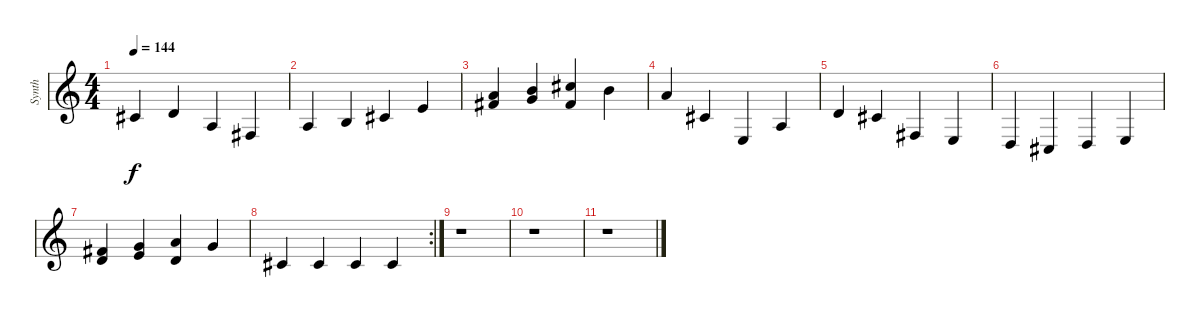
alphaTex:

\track ("Synth" "Synth") {instrument acousticgrandpiano}
\staff {score}
\tuning (D4 A3 F3 C3 G2 D2) {hide}
\ts (4 4)
\tempo 144
\clef g2
\ks c
4.2.4{dy f} 5.2.4 4.3.4 6.4.4 |
0.2.4 6.3.4 4.2.4 2.1.4 |
(7.1 9.2).4 (9.1 10.2).4 (11.1 9.2).4 9.1.4 |
7.1.4 8.3.4 9.5.4 9.4.4 |
9.3.4 8.3.4 6.4.4 4.4.4 |
2.4.4 1.4.4 2.4.4 4.4.4 |
(4.1 5.2).4 (5.1 7.2).4 (7.1 5.2).4 5.1.4 |
\rc 2
4.2.4 4.2.4 4.2.4 4.2.4 |
r.1 |
r.1 |
r.1
